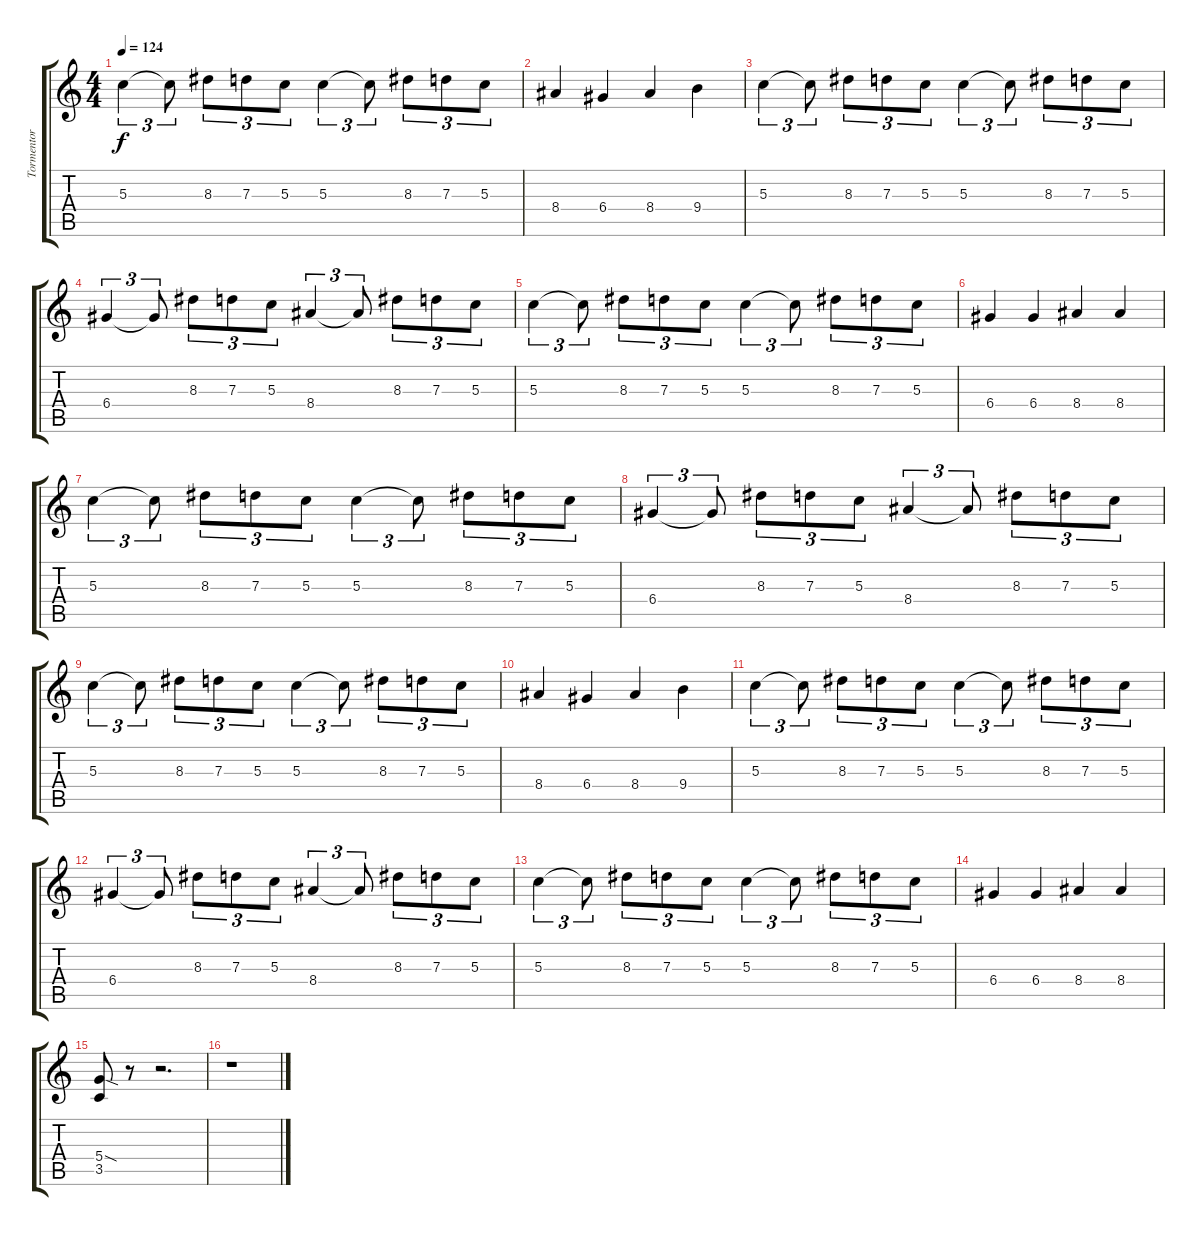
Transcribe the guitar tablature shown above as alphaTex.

\track ("Tormentor" "Tormentor") {instrument distortionguitar}
\staff {score tabs}
\tuning (E4 B3 G3 D3 A2 E2) {hide}
\ts (4 4)
\tempo 124
\clef g2
\ks c
5.3.4{tu (3 2) dy f} 5.3{t}.8{tu (3 2)} 8.3.8{tu (3 2)} 7.3.8{tu (3 2)} 5.3.8{tu (3 2)} 5.3.4{tu (3 2)} 5.3{t}.8{tu (3 2)} 8.3.8{tu (3 2)} 7.3.8{tu (3 2)} 5.3.8{tu (3 2)} |
8.4.4 6.4.4 8.4.4 9.4.4 |
5.3.4{tu (3 2)} 5.3{t}.8{tu (3 2)} 8.3.8{tu (3 2)} 7.3.8{tu (3 2)} 5.3.8{tu (3 2)} 5.3.4{tu (3 2)} 5.3{t}.8{tu (3 2)} 8.3.8{tu (3 2)} 7.3.8{tu (3 2)} 5.3.8{tu (3 2)} |
6.4.4{tu (3 2)} 6.4{t}.8{tu (3 2)} 8.3.8{tu (3 2)} 7.3.8{tu (3 2)} 5.3.8{tu (3 2)} 8.4.4{tu (3 2)} 8.4{t}.8{tu (3 2)} 8.3.8{tu (3 2)} 7.3.8{tu (3 2)} 5.3.8{tu (3 2)} |
5.3.4{tu (3 2)} 5.3{t}.8{tu (3 2)} 8.3.8{tu (3 2)} 7.3.8{tu (3 2)} 5.3.8{tu (3 2)} 5.3.4{tu (3 2)} 5.3{t}.8{tu (3 2)} 8.3.8{tu (3 2)} 7.3.8{tu (3 2)} 5.3.8{tu (3 2)} |
6.4.4 6.4.4 8.4.4 8.4.4 |
5.3.4{tu (3 2)} 5.3{t}.8{tu (3 2)} 8.3.8{tu (3 2)} 7.3.8{tu (3 2)} 5.3.8{tu (3 2)} 5.3.4{tu (3 2)} 5.3{t}.8{tu (3 2)} 8.3.8{tu (3 2)} 7.3.8{tu (3 2)} 5.3.8{tu (3 2)} |
6.4.4{tu (3 2)} 6.4{t}.8{tu (3 2)} 8.3.8{tu (3 2)} 7.3.8{tu (3 2)} 5.3.8{tu (3 2)} 8.4.4{tu (3 2)} 8.4{t}.8{tu (3 2)} 8.3.8{tu (3 2)} 7.3.8{tu (3 2)} 5.3.8{tu (3 2)} |
5.3.4{tu (3 2)} 5.3{t}.8{tu (3 2)} 8.3.8{tu (3 2)} 7.3.8{tu (3 2)} 5.3.8{tu (3 2)} 5.3.4{tu (3 2)} 5.3{t}.8{tu (3 2)} 8.3.8{tu (3 2)} 7.3.8{tu (3 2)} 5.3.8{tu (3 2)} |
8.4.4 6.4.4 8.4.4 9.4.4 |
5.3.4{tu (3 2)} 5.3{t}.8{tu (3 2)} 8.3.8{tu (3 2)} 7.3.8{tu (3 2)} 5.3.8{tu (3 2)} 5.3.4{tu (3 2)} 5.3{t}.8{tu (3 2)} 8.3.8{tu (3 2)} 7.3.8{tu (3 2)} 5.3.8{tu (3 2)} |
6.4.4{tu (3 2)} 6.4{t}.8{tu (3 2)} 8.3.8{tu (3 2)} 7.3.8{tu (3 2)} 5.3.8{tu (3 2)} 8.4.4{tu (3 2)} 8.4{t}.8{tu (3 2)} 8.3.8{tu (3 2)} 7.3.8{tu (3 2)} 5.3.8{tu (3 2)} |
5.3.4{tu (3 2)} 5.3{t}.8{tu (3 2)} 8.3.8{tu (3 2)} 7.3.8{tu (3 2)} 5.3.8{tu (3 2)} 5.3.4{tu (3 2)} 5.3{t}.8{tu (3 2)} 8.3.8{tu (3 2)} 7.3.8{tu (3 2)} 5.3.8{tu (3 2)} |
6.4.4 6.4.4 8.4.4 8.4.4 |
(5.4{sod} 3.5).8 r.8 r.2{d} |
r.1
